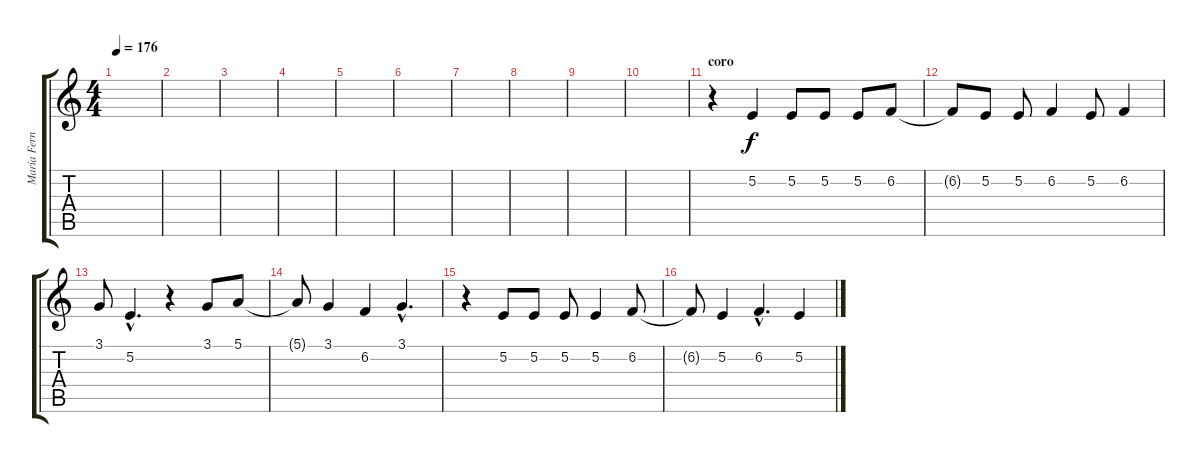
\track ("María Fernanda (voz)" "María Fern") {instrument lead3calliope}
\staff {score tabs}
\tuning (E4 B3 G3 D3 A2 E2) {hide}
\ts (4 4)
\tempo 176
\clef g2
\ks c
|
|
|
|
|
|
|
|
|
|
\section ("" "coro")
r.4 5.2.4 5.2.8 5.2.8 5.2.8 6.2.8 |
6.2{t}.8 5.2.8 5.2.8 6.2.4 5.2.8 6.2.4 |
3.1.8 5.2{hac}.4{d} r.4 3.1.8 5.1.8 |
5.1{t}.8 3.1.4 6.2.4 3.1{hac}.4{d} |
r.4 5.2.8 5.2.8 5.2.8 5.2.4 6.2.8 |
6.2{t}.8 5.2.4 6.2{hac}.4{d} 5.2.4
